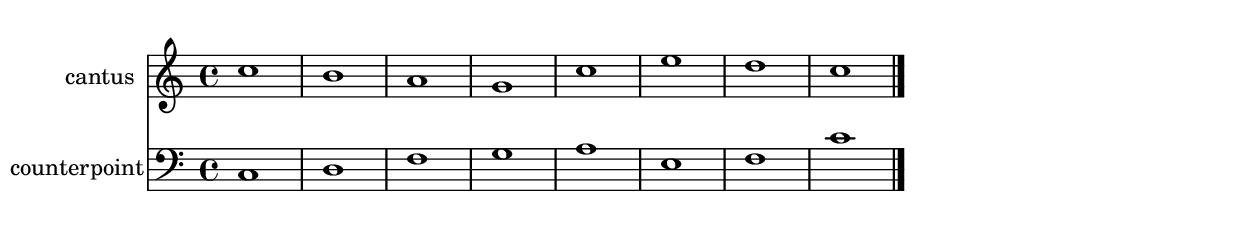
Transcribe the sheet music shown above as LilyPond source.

\version "2.14.2"
<<
  \new Staff {
    \set Staff.instrumentName = #"cantus" 
    \clef treble
    \key c \major
    \relative c'' { c1 b a g c e d c \bar "|." }
  }
  \new Staff {
    \set Staff.instrumentName = #"counterpoint" 
    \clef bass
    \key c \major
    \relative c { c1 d f g a e f c' \bar "|." }
    % really strong movement in the bass, not a good idea
  }
>>
